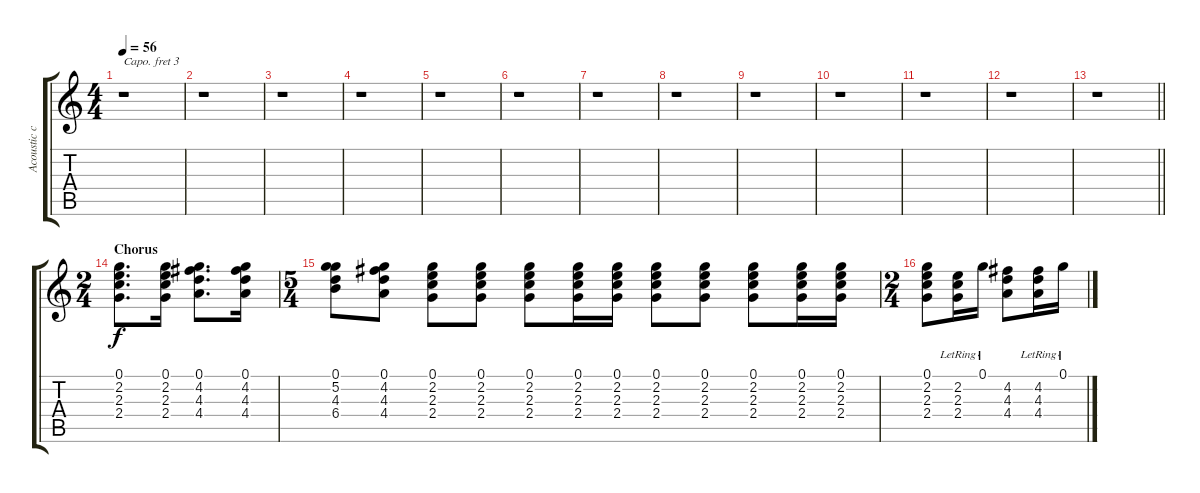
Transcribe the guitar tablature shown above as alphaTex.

\track ("Acoustic capo 3 (Gilmour)" "Acoustic c") {instrument acousticguitarsteel}
\staff {score tabs}
\capo 3
\tuning (E4 B3 G3 D3 A2 E2) {hide}
\ts (4 4)
\tempo 56
\clef g2
\ks c
r.1{dy f} |
r.1 |
r.1 |
r.1 |
r.1 |
r.1 |
r.1 |
r.1 |
r.1 |
r.1 |
r.1 |
r.1 |
\barLineRight lightlight
r.1 |
\ts (2 4)
\section ("" "Chorus")
(0.1 2.2 2.3 2.4).8{d} (0.1 2.2 2.3 2.4).16 (0.1 4.2 4.3 4.4).8{d} (0.1 4.2 4.3 4.4).16 |
\ts (5 4)
(0.1 5.2 4.3 6.4).8 (0.1 4.2 4.3 4.4).8 (0.1 2.2 2.3 2.4).8 (0.1 2.2 2.3 2.4).8 (0.1 2.2 2.3 2.4).8 (0.1 2.2 2.3 2.4).16 (0.1 2.2 2.3 2.4).16 (0.1 2.2 2.3 2.4).8 (0.1 2.2 2.3 2.4).8 (0.1 2.2 2.3 2.4).8 (0.1 2.2 2.3 2.4).16 (0.1 2.2 2.3 2.4).16 |
\ts (2 4)
(0.1 2.2 2.3 2.4).8 (2.2{lr} 2.3{lr} 2.4{lr}).16 0.1{lr}.16 (4.2 4.3 4.4).8 (4.2{lr} 4.3{lr} 4.4{lr}).16 0.1{lr}.16
